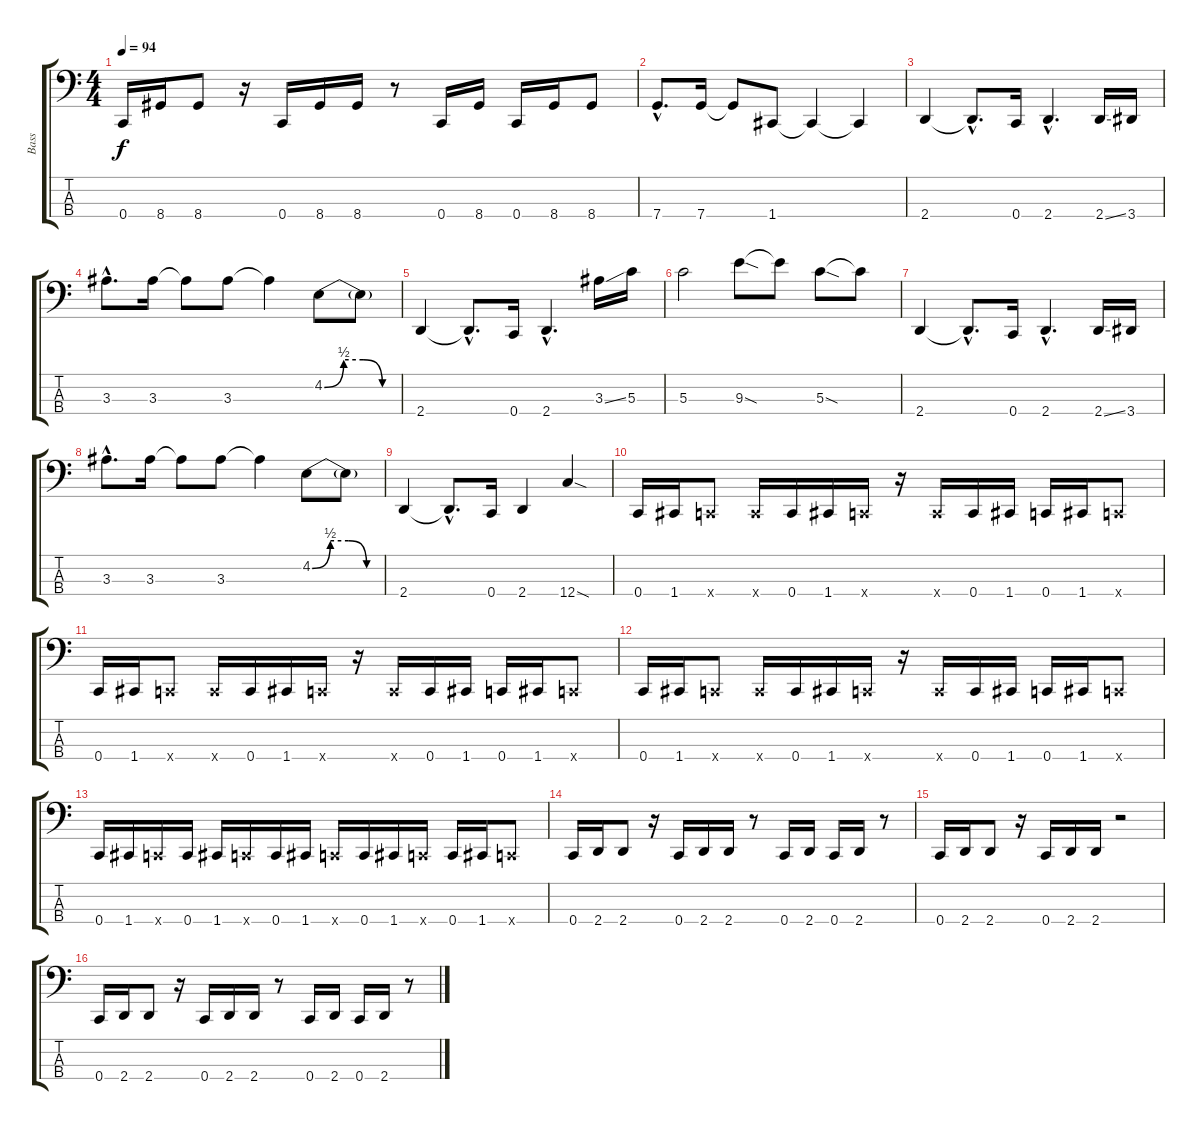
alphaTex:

\track ("Bass" "Bass") {instrument electricbassfinger}
\staff {score tabs}
\tuning (F2 C2 G2 C1) {hide}
\ts (4 4)
\tempo 94
\clef f4
\ks c
0.4.16{dy f} 8.4.16 8.4.8 r.16 0.4.16 8.4.16 8.4.16 r.8 0.4.16 8.4.16 0.4.16 8.4.16 8.4.8 |
7.4{hac}.8{d} 7.4.16 7.4{t}.8 1.4.8 1.4{t}.4 1.4{t}.4 |
2.4.4 2.4{hac t}.8{d} 0.4.16 2.4{hac}.4{d} 2.4{ss}.16 3.4.16 |
3.3{hac}.8{d} 3.3.16 3.3{t}.8 3.3.8 3.3{t}.4 4.2{be (custom 0 0 15 2 30 2 45 0 60 0)}.8 4.2{t}.8 |
2.4.4 2.4{hac t}.8{d} 0.4.16 2.4{hac}.4{d} 3.3{ss}.16 5.3.16 |
5.3.2 9.3{sod}.8 9.3{t}.8 5.3{sod}.8 5.3{t}.8 |
2.4.4 2.4{hac t}.8{d} 0.4.16 2.4{hac}.4{d} 2.4{ss}.16 3.4.16 |
3.3{hac}.8{d} 3.3.16 3.3{t}.8 3.3.8 3.3{t}.4 4.2{be (custom 0 0 15 2 30 2 45 0 60 0)}.8 4.2{t}.8 |
2.4.4 2.4{hac t}.8{d} 0.4.16 2.4.4 12.4{sod}.4 |
0.4.16 1.4.16 0.4{x}.8 0.4{x}.16 0.4.16 1.4.16 0.4{x}.16 r.16 0.4{x}.16 0.4.16 1.4.16 0.4.16 1.4.16 0.4{x}.8 |
0.4.16 1.4.16 0.4{x}.8 0.4{x}.16 0.4.16 1.4.16 0.4{x}.16 r.16 0.4{x}.16 0.4.16 1.4.16 0.4.16 1.4.16 0.4{x}.8 |
0.4.16 1.4.16 0.4{x}.8 0.4{x}.16 0.4.16 1.4.16 0.4{x}.16 r.16 0.4{x}.16 0.4.16 1.4.16 0.4.16 1.4.16 0.4{x}.8 |
0.4.16 1.4.16 0.4{x}.16 0.4.16 1.4.16 0.4{x}.16 0.4.16 1.4.16 0.4{x}.16 0.4.16 1.4.16 0.4{x}.16 0.4.16 1.4.16 0.4{x}.8 |
0.4.16 2.4.16 2.4.8 r.16 0.4.16 2.4.16 2.4.16 r.8 0.4.16 2.4.16 0.4.16 2.4.16 r.8 |
0.4.16 2.4.16 2.4.8 r.16 0.4.16 2.4.16 2.4.16 r.2 |
0.4.16 2.4.16 2.4.8 r.16 0.4.16 2.4.16 2.4.16 r.8 0.4.16 2.4.16 0.4.16 2.4.16 r.8
